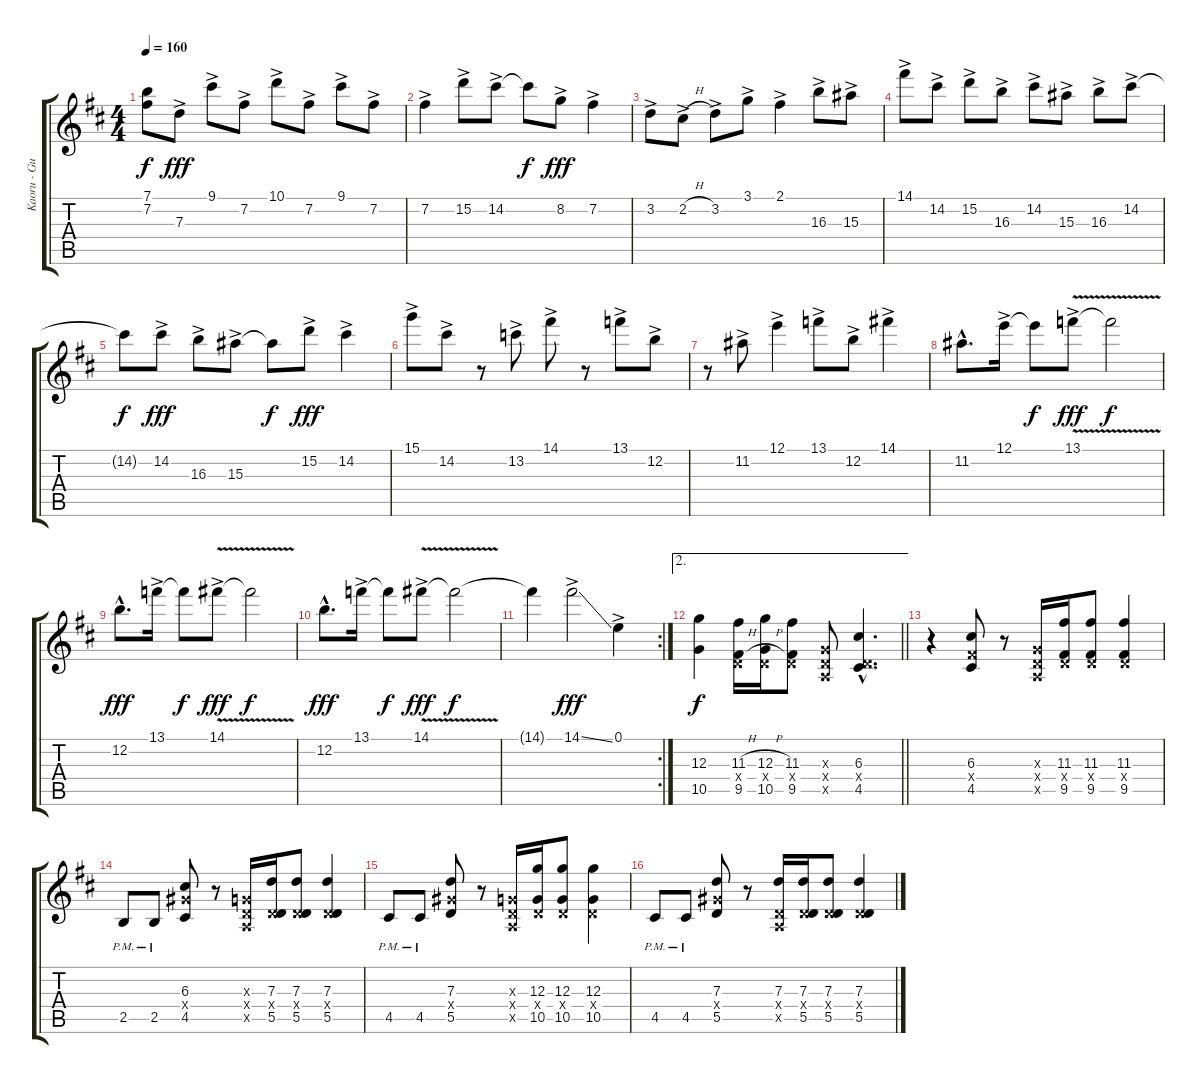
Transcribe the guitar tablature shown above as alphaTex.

\track ("Kaoru - Guitar 1" "Kaoru - Gu") {instrument distortionguitar}
\staff {score tabs}
\tuning (E4 B3 G3 D3 A2 E2) {hide}
\ts (4 4)
\tempo 160
\clef g2
\ks d
(7.1{t} 7.2{t}).8{dy f} 7.3{ac}.8{dy fff} 9.1{ac}.8 7.2{ac}.8 10.1{ac}.8 7.2{ac}.8 9.1{ac}.8 7.2{ac}.8 |
7.2{ac}.4 15.2{ac}.8 14.2{ac}.8 14.2{t}.8{dy f} 8.2{ac}.8{dy fff} 7.2{ac}.4 |
3.2{ac}.8 2.2{h ac}.8 3.2{ac}.8 3.1{ac}.8 2.1{ac}.4 16.3{ac}.8 15.3{ac}.8 |
14.1{ac}.8 14.2{ac}.8 15.2{ac}.8 16.3{ac}.8 14.2{ac}.8 15.3{ac}.8 16.3{ac}.8 14.2{ac}.8 |
14.2{t}.8{dy f} 14.2{ac}.8{dy fff} 16.3{ac}.8 15.3{ac}.8 15.3{t}.8{dy f} 15.2{ac}.8{dy fff} 14.2{ac}.4 |
15.1{ac}.8 14.2{ac}.8 r.8 13.2{ac}.8 14.1{ac}.8 r.8 13.1{ac}.8 12.2{ac}.8 |
r.8 11.2{ac}.8 12.1{ac}.4 13.1{ac}.8 12.2{ac}.8 14.1{ac}.4 |
11.2{hac}.8{d} 12.1{ac}.16 12.1{t}.8{dy f} 13.1{v ac}.8{dy fff} 13.1{t}.2{dy f} |
12.2{hac}.8{d dy fff} 13.1{ac}.16 13.1{t}.8{dy f} 14.1{v ac}.8{dy fff} 14.1{t}.2{dy f} |
12.2{hac}.8{d dy fff} 13.1{ac}.16 13.1{t}.8{dy f} 14.1{v ac}.8{dy fff} 14.1{t}.2{dy f} |
\rc 2
14.1{t}.4 14.1{ss ac}.2{dy fff} 0.1{ac}.4{volume 0} |
\ae 2
\barLineRight lightlight
(12.3 10.5).4{dy f volume 14} (11.3{h} 0.4{x} 9.5{h}).16 (12.3{h} 0.4{x} 10.5{h}).16 (11.3 0.4{x} 9.5).8 (0.3{x} 0.4{x} 0.5{x}).8 (6.3{hac} 0.4{hac x} 4.5{hac}).4{d} |
r.4 (6.3 4.4{x} 4.5).8 r.8 (0.3{x} 0.4{x} 0.5{x}).16 (11.3 0.4{x} 9.5).16 (11.3 0.4{x} 9.5).8 (11.3 0.4{x} 9.5).4 |
2.5{pm}.8 2.5{pm}.8 (6.3 6.4{x} 4.5).8 r.8 (0.3{x} 0.4{x} 0.5{x}).16 (7.3 0.4{x} 5.5).16 (7.3 0.4{x} 5.5).8 (7.3 0.4{x} 5.5).4 |
4.5{pm}.8 4.5{pm}.8 (7.3 6.4{x} 5.5).8 r.8 (0.3{x} 0.4{x} 0.5{x}).16 (12.3 0.4{x} 10.5).16 (12.3 0.4{x} 10.5).8 (12.3 0.4{x} 10.5).4 |
4.5{pm}.8 4.5{pm}.8 (7.3 6.4{x} 5.5).8 r.8 (7.3 0.4{x} 0.5{x}).16 (7.3 0.4{x} 5.5).16 (7.3 0.4{x} 5.5).8 (7.3 0.4{x} 5.5).4
